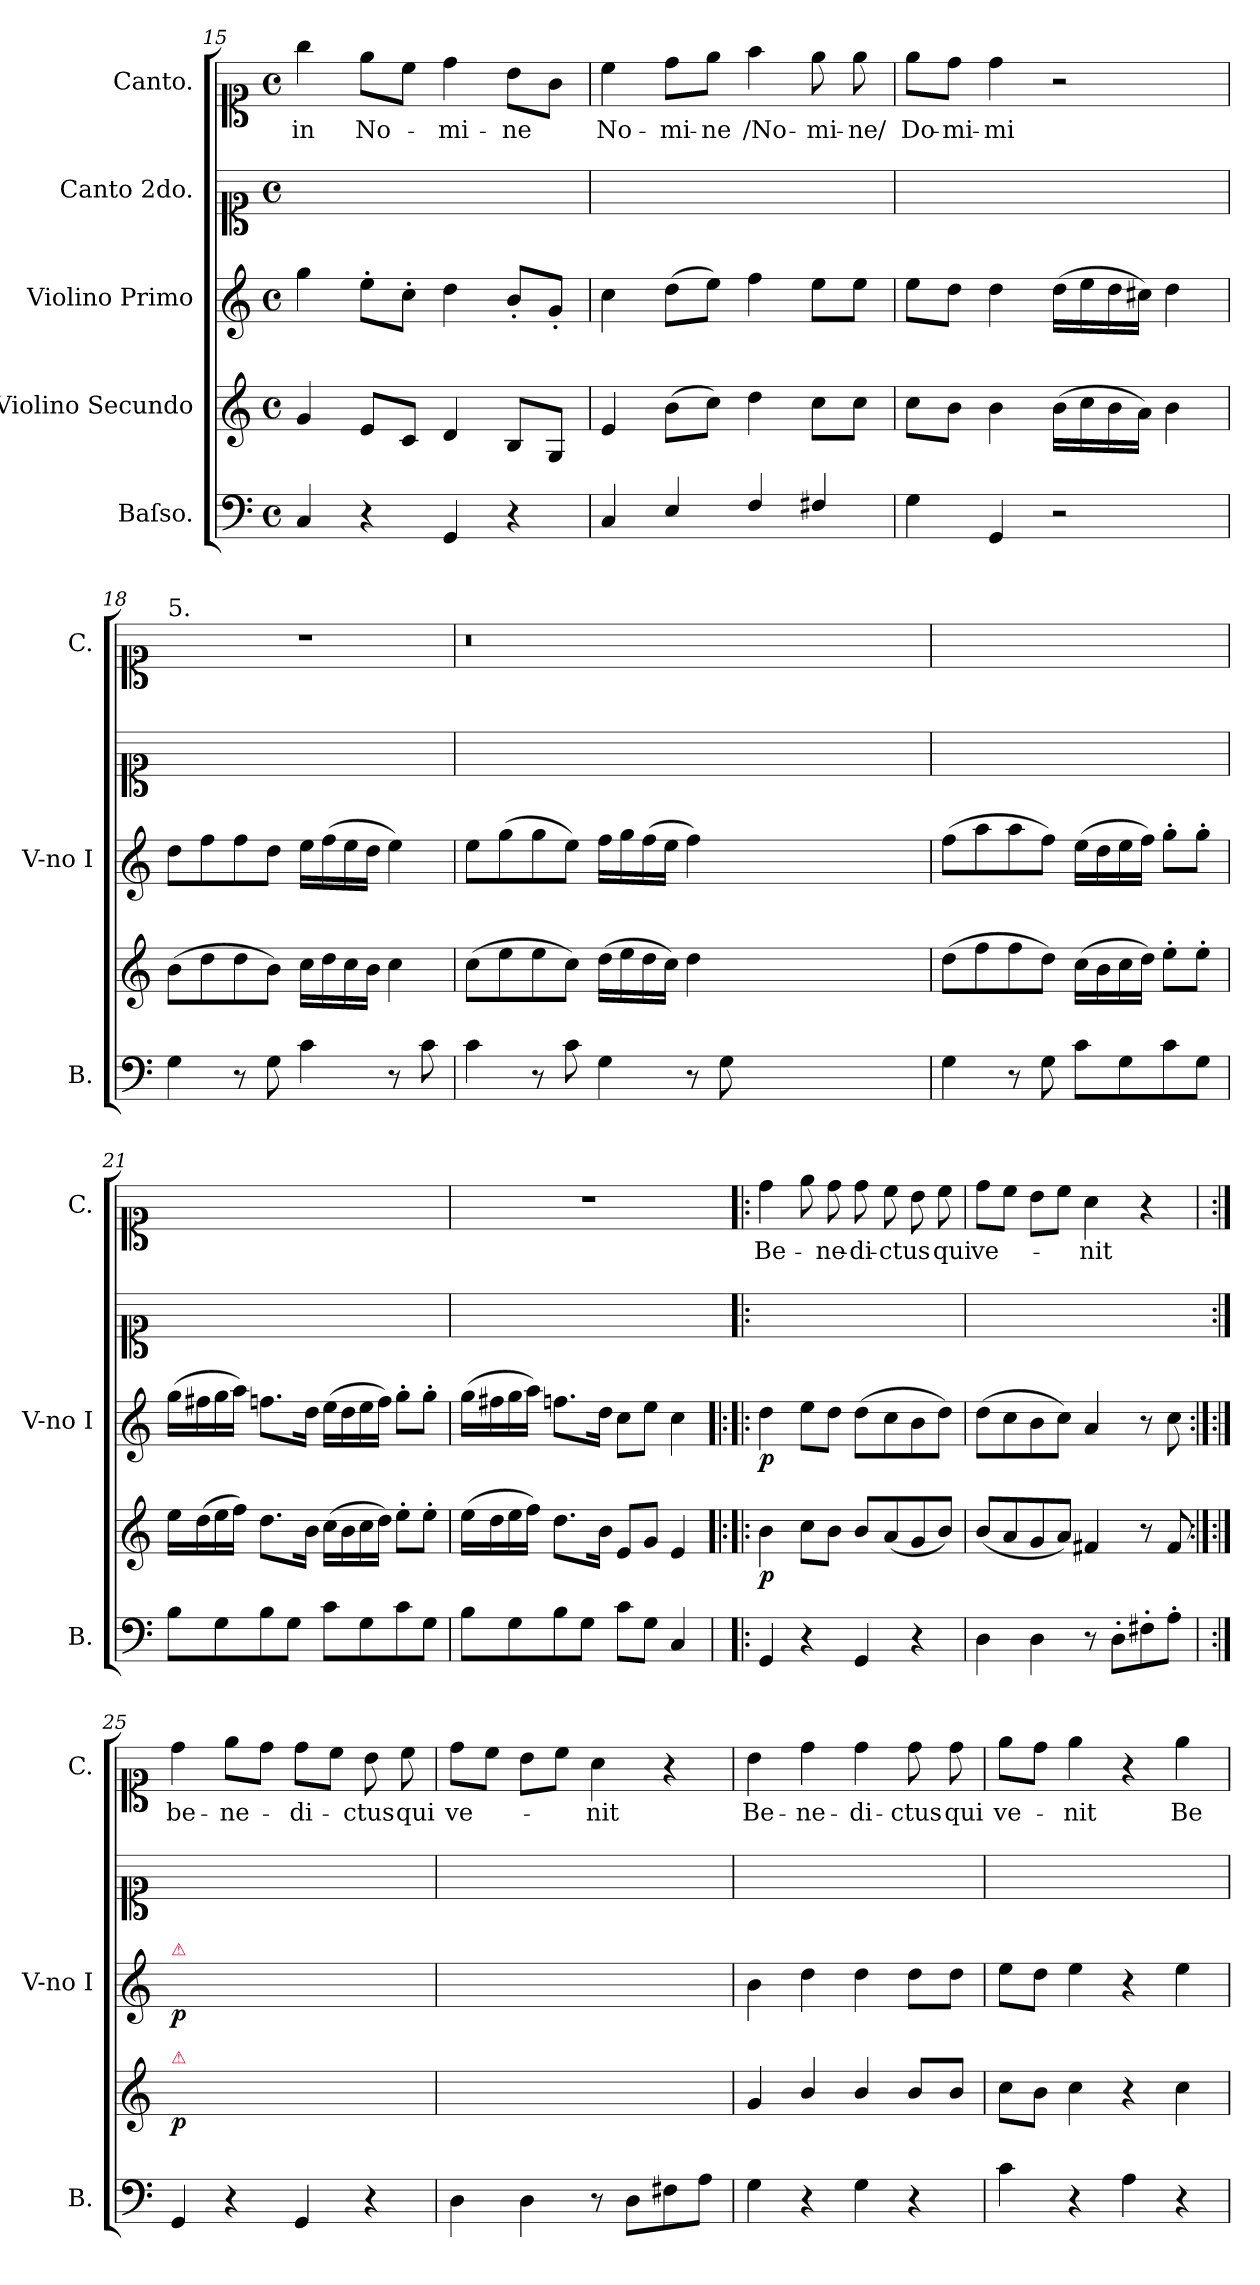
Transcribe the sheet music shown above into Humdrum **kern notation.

**kern	**kern	**dynam	**kern	**dynam	**kern	**kern	**text
*part5	*part4	*part4	*part3	*part3	*part2	*part1	*part1
*staff5	*staff4	*staff4	*staff3	*staff3	*staff2	*staff1	*staff1
*I"Baſso.	*I"Violino Secundo	*	*I"Violino Primo	*	*I"Canto 2do.	*I"Canto.	*
*I'B.	*	*	*I'V-no I	*	*	*I'C.	*
*clefF4	*clefG2	*	*clefG2	*	*clefC1	*clefC1	*
*k[]	*k[]	*	*k[]	*	*k[]	*k[]	*
*M4/4	*M4/4	*	*M4/4	*	*M4/4	*M4/4	*
*met(c)	*met(c)	*	*met(c)	*	*met(c)	*met(c)	*
=15	=15	=15	=15	=15	=15	=15	=15
4C/	4g/	.	4gg\	.	1ryy	4gg\	in
4r	8e/L	.	8ee'\L	.	.	8ee\L	No-
.	8c/J	.	8cc'\J	.	.	8cc\J	.
4GG/	4d/	.	4dd\	.	.	4dd\	-mi-
4r	8B/L	.	8b'/L	.	.	8b\L	-ne
.	8G/J	.	8g'/J	.	.	8g\J	.
=16	=16	=16	=16	=16	=16	=16	=16
4C/	4e/	.	4cc\	.	1ryy	4cc\	No-
4E/	(8b\L	.	(8dd\L	.	.	8dd\L	-mi-
.	8cc\J)	.	8ee\J)	.	.	8ee\J	-ne
4F/	4dd\	.	4ff\	.	.	4ff\	/No-
4F#X/	8cc\L	.	8ee\L	.	.	8ee\	-mi-
.	8cc\J	.	8ee\J	.	.	8ee\	-ne/
=17	=17	=17	=17	=17	=17	=17	=17
4G\	8cc\L	.	8ee\L	.	1ryy	8ee\L	Do-
.	8b\J	.	8dd\J	.	.	8dd\J	-mi-
4GG/	4b\	.	4dd\	.	.	4dd\	-mi
2r	(16b\LL	.	(16dd\LL	.	.	2r	.
.	16cc\	.	16ee\	.	.	.	.
.	16b\	.	16dd\	.	.	.	.
.	16a\JJ)	.	16cc#X\JJ)	.	.	.	.
.	4b\	.	4dd\	.	.	.	.
=18	=18	=18	=18	=18	=18	=18	=18
!	!	!	!	!	!	!LO:TX:a:t=5.	!
4G\	(8b\L	for	8dd\L	.	1ryy	1r	.
.	8dd\	.	8ff\	.	.	.	.
8r	8dd\	.	8ff\	.	.	.	.
8G\	8b\J)	.	8dd\J	.	.	.	.
4c\	16cc\LL	.	16ee\LL	.	.	.	.
.	16dd\	.	(16ff\	.	.	.	.
.	16cc\	.	16ee\	.	.	.	.
.	16b\JJ	.	16dd\JJ	.	.	.	.
8r	4cc\	.	4ee\)	.	.	.	.
8c\	.	.	.	.	.	.	.
=19	=19	=19	=19	=19	=19	=19	=19
4c\	(8cc\L	.	8ee\L	.	1ryy	0.r	.
.	8ee\	.	(8gg\	.	.	.	.
8r	8ee\	.	8gg\	.	.	.	.
8c\	8cc\J)	.	8ee\J)	.	.	.	.
4G\	(16dd\LL	.	16ff\LL	.	.	.	.
.	16ee\	.	16gg\	.	.	.	.
.	16dd\	.	(16ff\	.	.	.	.
.	16cc\JJ)	.	16ee\JJ	.	.	.	.
8r	4dd\	.	4ff\)	.	.	.	.
8G\	.	.	.	.	.	.	.
0ryy	0ryy	.	0ryy	.	0ryy	.	.
=20	=20	=20	=20	=20	=20	=20	=20
4G\	(8dd\L	.	(8ff\L	.	1ryy	1ryy	.
.	8ff\	.	8aa\	.	.	.	.
8r	8ff\	.	8aa\	.	.	.	.
8G\	8dd\J)	.	8ff\J)	.	.	.	.
8c\L	(16cc\LL	.	(16ee\LL	.	.	.	.
.	16b\	.	16dd\	.	.	.	.
8G\	16cc\	.	16ee\	.	.	.	.
.	16dd\JJ)	.	16ff\JJ)	.	.	.	.
8c\	8ee'\L	.	8gg'\L	.	.	.	.
8G\J	8ee'\J	.	8gg'\J	.	.	.	.
=21	=21	=21	=21	=21	=21	=21	=21
8B\L	16ee\LL	.	(16gg\LL	.	1ryy	1ryy	.
.	(16dd\	.	16ff#X\	.	.	.	.
8G\	16ee\	.	16gg\	.	.	.	.
.	16ff\JJ)	.	16aa\JJ)	.	.	.	.
8B\	8.dd\L	.	8.ffn\L	.	.	.	.
8G\J	.	.	.	.	.	.	.
.	16b\Jk	.	16dd\Jk	.	.	.	.
8c\L	(16cc\LL	.	(16ee\LL	.	.	.	.
.	16b\	.	16dd\	.	.	.	.
8G\	16cc\	.	16ee\	.	.	.	.
.	16dd\JJ)	.	16ff\JJ)	.	.	.	.
8c\	8ee'\L	.	8gg'\L	.	.	.	.
8G\J	8ee'\J	.	8gg'\J	.	.	.	.
=22	=22	=22	=22	=22	=22	=22	=22
8B\L	(16ee\LL	.	(16gg\LL	.	1ryy	1r	.
.	16dd\	.	16ff#X\	.	.	.	.
8G\	16ee\	.	16gg\	.	.	.	.
.	16ff\JJ)	.	16aa\JJ)	.	.	.	.
8B\	8.dd\L	.	8.ffn\L	.	.	.	.
8G\J	.	.	.	.	.	.	.
.	16b\Jk	.	16dd\Jk	.	.	.	.
8c\L	8e/L	.	8cc\L	.	.	.	.
8G\J	8g/J	.	8ee\J	.	.	.	.
4C/	4e/	.	4cc\	.	.	.	.
=23	=23!|:	=23	=23!|:	=23	=23	=23	=23
!	!	!	!	!LO:DY:b	!	!	!
4GG/	4b\	p	4dd\	p	1ryy	4dd\	Be-
4r	8cc\L	.	8ee\L	.	.	8ee\	.
.	8b\J	.	8dd\J	.	.	8dd\	-ne-
4GG/	8b/L	.	(8dd\L	.	.	8dd\	-di-
.	(8a/	.	8cc\	.	.	8cc\	-ctus
4r	8g/	.	8b\	.	.	8b\	.
.	8b/J)	.	8dd\J)	.	.	8cc\	qui
=24	=24	=24	=24	=24	=24	=24	=24
4D\	(8b/L	.	(8dd\L	.	1ryy	8dd\L	ve-
.	8a/	.	8cc\	.	.	8cc\J	.
4D\	8g/	.	8b\	.	.	8b\L	.
.	8a/J)	.	8cc\J)	.	.	8cc\J	.
8r	4f#X/	.	4a/	.	.	4a\	-nit
8D'\L	.	.	.	.	.	.	.
8F#X'\	8r	.	8r	.	.	4r	.
8A'\J	8f#/	.	8cc\	.	.	.	.
=25	=25:|!	=25	=25:|!	=25	=25	=25	=25
!	!	!	!LO:TX:a:color=crimson:t=⚠	!	!	!	!
!	!LO:TX:a:color=crimson:t=⚠	!	!	!	!	!	!
!	!	!	!	!LO:DY:b	!	!	!
4GG/	4b\yy	p	4dd\yy	p	1ryy	4dd\	be-
4r	8cc\Lyy	.	8ee\Lyy	.	.	8ee\L	-ne-
.	8b\Jyy	.	8dd\Jyy	.	.	8dd\J	.
4GG/	8b/Lyy	.	(8dd\Lyy	.	.	8dd\L	-di-
.	(8a/yy	.	8cc\yy	.	.	8cc\J	.
4r	8g/yy	.	8b\yy	.	.	8b\	-ctus
.	8b/Jyy)	.	8dd\Jyy)	.	.	8cc\	qui
=26	=26	=26	=26	=26	=26	=26	=26
4D\	(8b/Lyy	.	(8dd\Lyy	.	1ryy	8dd\L	ve-
.	8a/yy	.	8cc\yy	.	.	8cc\J	.
4D\	8g/yy	.	8b\yy	.	.	8b\L	.
.	8a/Jyy)	.	8cc\Jyy)	.	.	8cc\J	.
8r	4f#X/yy	.	4a/yy	.	.	4a\	-nit
8D\L	.	.	.	.	.	.	.
8F#X\	8ryy	.	8ryy	.	.	4r	.
8A\J	8f#/yy	.	8cc\yy	.	.	.	.
=27	=27	=27	=27	=27	=27	=27	=27
4G\	4g/	.	4b\	.	1ryy	4b\	Be-
4r	4b/	.	4dd\	.	.	4dd\	-ne-
4G\	4b/	.	4dd\	.	.	4dd\	-di-
4r	8b/L	.	8dd\L	.	.	8dd\	-ctus
.	8b/J	.	8dd\J	.	.	8dd\	qui
=28	=28	=28	=28	=28	=28	=28	=28
4c\	8cc\L	.	8ee\L	.	1ryy	8ee\L	ve-
.	8b\J	.	8dd\J	.	.	8dd\J	.
4r	4cc\	.	4ee\	.	.	4ee\	-nit
4A\	4r	.	4r	.	.	4r	.
4r	4cc\	.	4ee\	.	.	4ee\	Be-
=	=	=	=	=	=	=	=
*-	*-	*-	*-	*-	*-	*-	*-
